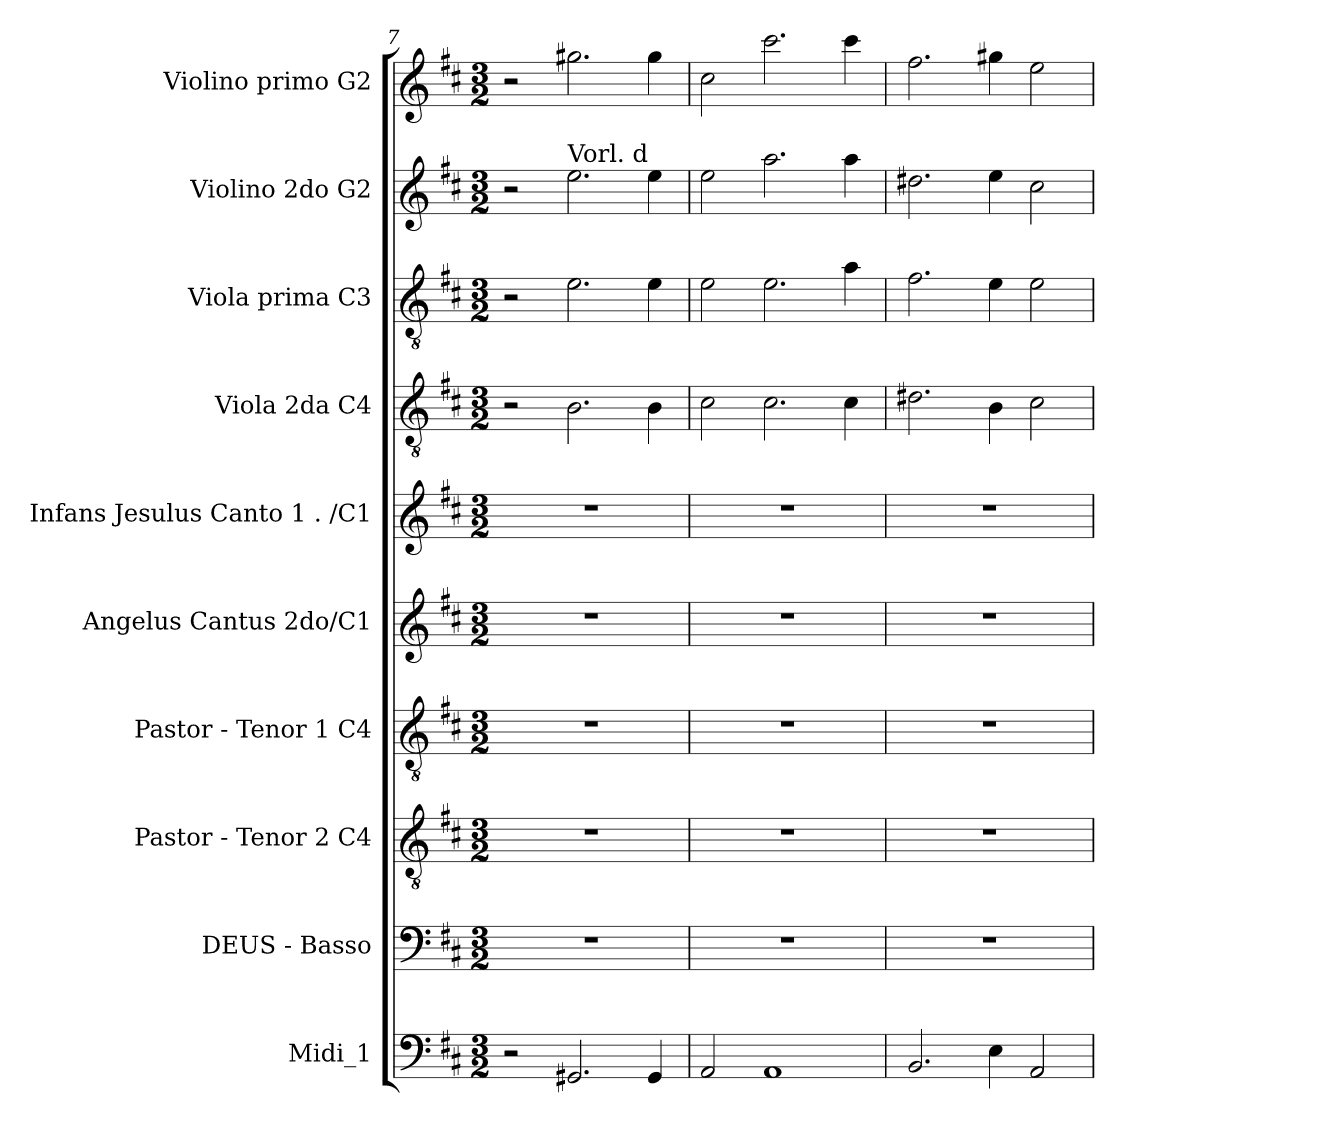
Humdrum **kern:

**kern	**kern	**kern	**kern	**kern	**kern	**kern	**kern	**kern	**kern
*part10	*part9	*part8	*part7	*part6	*part5	*part4	*part3	*part2	*part1
*staff10	*staff9	*staff8	*staff7	*staff6	*staff5	*staff4	*staff3	*staff2	*staff1
*I"Midi_1	*I"DEUS - Basso	*I"Pastor - Tenor 2  C4	*I"Pastor - Tenor 1  C4	*I"Angelus  Cantus 2do/C1	*I"Infans Jesulus  Canto 1 . /C1	*I"Viola 2da  C4	*I"Viola prima  C3	*I"Violino 2do  G2	*I"Violino primo  G2
*	*	*	*	*	*	*I'Vla	*I'Vla	*I'Vln	*I'Vln
!!LO:LB:g=z
*clefF4	*clefF4	*clefGv2	*clefGv2	*clefG2	*clefG2	*clefGv2	*clefGv2	*clefG2	*clefG2
*k[f#c#]	*k[f#c#]	*k[f#c#]	*k[f#c#]	*k[f#c#]	*k[f#c#]	*k[f#c#]	*k[f#c#]	*k[f#c#]	*k[f#c#]
*D:	*D:	*D:	*D:	*D:	*D:	*D:	*D:	*D:	*D:
*M3/2	*M3/2	*M3/2	*M3/2	*M3/2	*M3/2	*M3/2	*M3/2	*M3/2	*M3/2
=7	=7	=7	=7	=7	=7	=7	=7	=7	=7
2r	1.r	1.r	1.r	1.r	1.r	2r	2r	2r	2r
!	!	!	!	!	!	!	!	!LO:TX:a:t=Vorl. d	!
2.GG#X/	.	.	.	.	.	2.B\	2.e\	2.ee\	2.gg#X\
4GG#/	.	.	.	.	.	4B\	4e\	4ee\	4gg#\
=8	=8	=8	=8	=8	=8	=8	=8	=8	=8
2AA/	1.r	1.r	1.r	1.r	1.r	2c#\	2e\	2ee\	2cc#\
1AA	.	.	.	.	.	2.c#\	2.e\	2.aa\	2.ccc#\
.	.	.	.	.	.	4c#\	4a\	4aa\	4ccc#\
=9	=9	=9	=9	=9	=9	=9	=9	=9	=9
2.BB/	1.r	1.r	1.r	1.r	1.r	2.d#X\	2.f#\	2.dd#X\	2.ff#\
4E\	.	.	.	.	.	4B\	4e\	4ee\	4gg#X\
2AA/	.	.	.	.	.	2c#\	2e\	2cc#\	2ee\
=	=	=	=	=	=	=	=	=	=
*-	*-	*-	*-	*-	*-	*-	*-	*-	*-
